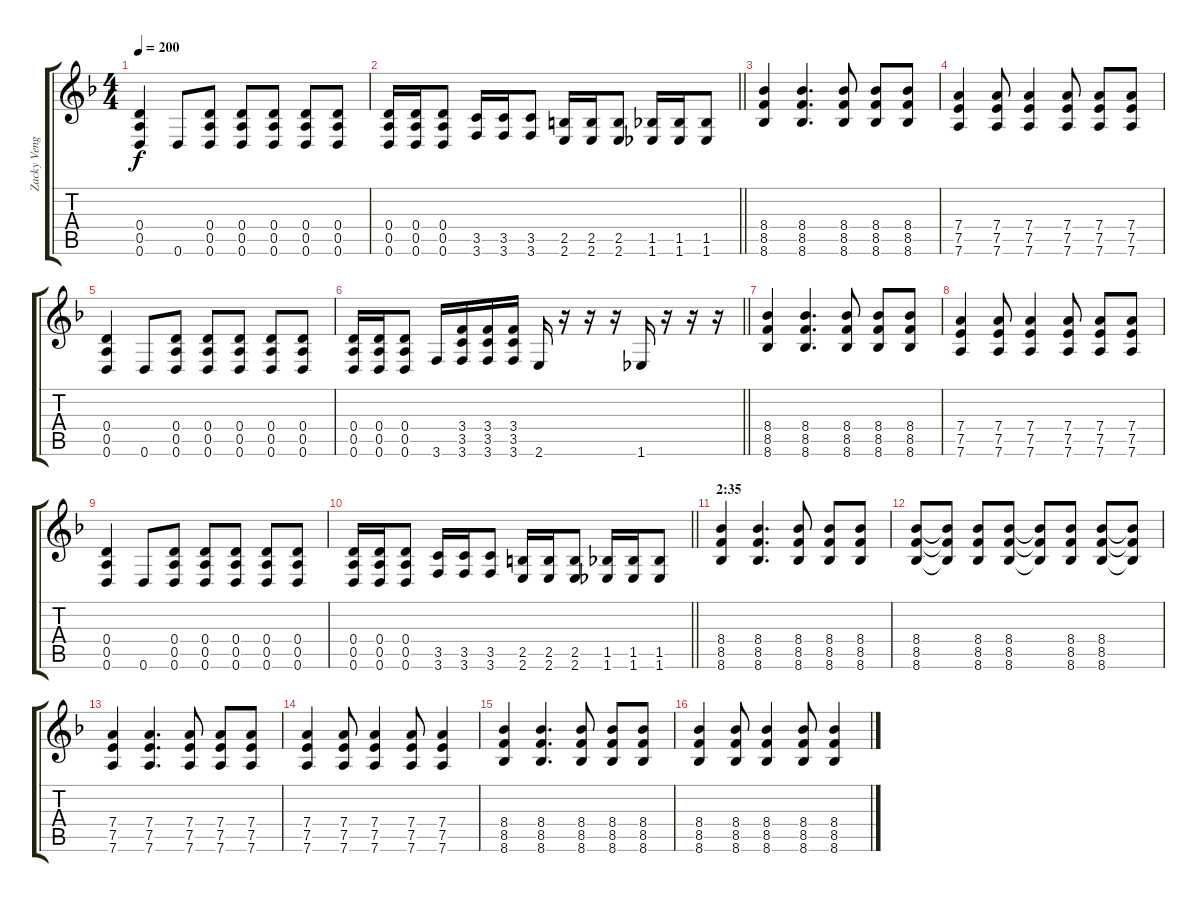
\track ("Zacky Vengeance (Rhythm) I" "Zacky Veng") {instrument distortionguitar}
\staff {score tabs}
\tuning (E4 B3 G3 D3 A2 D2) {hide}
\ts (4 4)
\tempo 200
\clef g2
\ks f
(0.4 0.5 0.6).4{dy f} 0.6.8 (0.4 0.5 0.6).8 (0.4 0.5 0.6).8 (0.4 0.5 0.6).8 (0.4 0.5 0.6).8 (0.4 0.5 0.6).8 |
\barLineRight lightlight
(0.4 0.5 0.6).16 (0.4 0.5 0.6).16 (0.4 0.5 0.6).8 (3.5 3.6).16 (3.5 3.6).16 (3.5 3.6).8 (2.5 2.6).16 (2.5 2.6).16 (2.5 2.6).8 (1.5 1.6).16 (1.5 1.6).16 (1.5 1.6).8 |
\section ("" "")
(8.4 8.5 8.6).4 (8.4 8.5 8.6).4{d} (8.4 8.5 8.6).8 (8.4 8.5 8.6).8 (8.4 8.5 8.6).8 |
(7.4 7.5 7.6).4 (7.4 7.5 7.6).8 (7.4 7.5 7.6).4 (7.4 7.5 7.6).8 (7.4 7.5 7.6).8 (7.4 7.5 7.6).8 |
(0.4 0.5 0.6).4 0.6.8 (0.4 0.5 0.6).8 (0.4 0.5 0.6).8 (0.4 0.5 0.6).8 (0.4 0.5 0.6).8 (0.4 0.5 0.6).8 |
\barLineRight lightlight
(0.4 0.5 0.6).16 (0.4 0.5 0.6).16 (0.4 0.5 0.6).8 3.6.16 (3.4 3.5 3.6).16 (3.4 3.5 3.6).16 (3.4 3.5 3.6).16 2.6.16 r.16 r.16 r.16 1.6.16 r.16 r.16 r.16 |
(8.4 8.5 8.6).4 (8.4 8.5 8.6).4{d} (8.4 8.5 8.6).8 (8.4 8.5 8.6).8 (8.4 8.5 8.6).8 |
(7.4 7.5 7.6).4 (7.4 7.5 7.6).8 (7.4 7.5 7.6).4 (7.4 7.5 7.6).8 (7.4 7.5 7.6).8 (7.4 7.5 7.6).8 |
(0.4 0.5 0.6).4 0.6.8 (0.4 0.5 0.6).8 (0.4 0.5 0.6).8 (0.4 0.5 0.6).8 (0.4 0.5 0.6).8 (0.4 0.5 0.6).8 |
\barLineRight lightlight
(0.4 0.5 0.6).16 (0.4 0.5 0.6).16 (0.4 0.5 0.6).8 (3.5 3.6).16 (3.5 3.6).16 (3.5 3.6).8 (2.5 2.6).16 (2.5 2.6).16 (2.5 2.6).8 (1.5 1.6).16 (1.5 1.6).16 (1.5 1.6).8 |
\section ("" "2:35")
(8.4 8.5 8.6).4 (8.4 8.5 8.6).4{d} (8.4 8.5 8.6).8 (8.4 8.5 8.6).8 (8.4 8.5 8.6).8 |
(8.4 8.5 8.6).8 (8.4{t} 8.5{t} 8.6{t}).8 (8.4 8.5 8.6).8 (8.4 8.5 8.6).8 (8.4{t} 8.5{t} 8.6{t}).8 (8.4 8.5 8.6).8 (8.4 8.5 8.6).8 (8.4{t} 8.5{t} 8.6{t}).8 |
(7.4 7.5 7.6).4 (7.4 7.5 7.6).4{d} (7.4 7.5 7.6).8 (7.4 7.5 7.6).8 (7.4 7.5 7.6).8 |
(7.4 7.5 7.6).4 (7.4 7.5 7.6).8 (7.4 7.5 7.6).4 (7.4 7.5 7.6).8 (7.4 7.5 7.6).4 |
(8.4 8.5 8.6).4 (8.4 8.5 8.6).4{d} (8.4 8.5 8.6).8 (8.4 8.5 8.6).8 (8.4 8.5 8.6).8 |
(8.4 8.5 8.6).4 (8.4 8.5 8.6).8 (8.4 8.5 8.6).4 (8.4 8.5 8.6).8 (8.4 8.5 8.6).4
